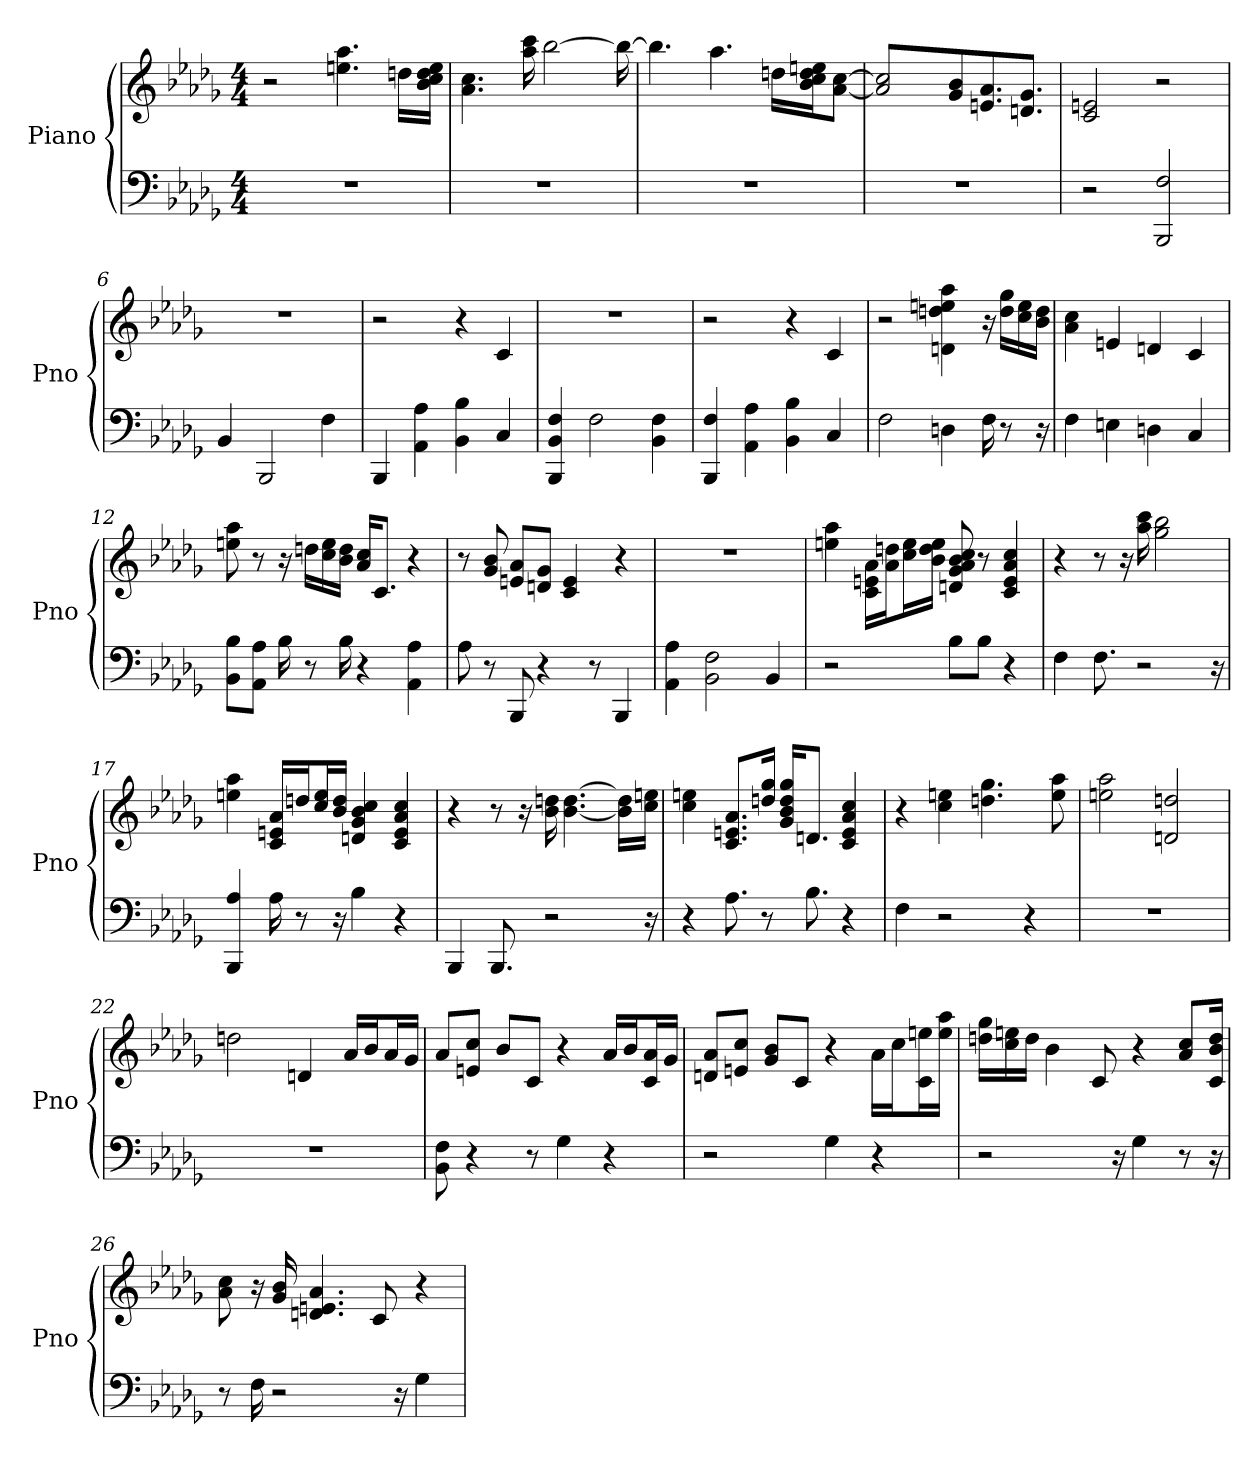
**kern	**kern
*part1	*part1
*staff2	*staff1
*I"Piano	*
*I'Pno	*
*clefF4	*clefG2
*k[b-e-a-d-g-]	*k[b-e-a-d-g-]
*D-:	*D-:
*M4/4	*M4/4
*MM65	*MM65
=1	=1
1r	2r
.	4.ee 4.aa-
.	16dd\LL
.	16cc\ 16ee\ 16b-\ 16dd\JJ
=2	=2
1r	4.cc 4.a-
.	16ccc 16aa-
.	[2bb-
.	16bb-_
=3	=3
1r	4.bb-]
.	4.aa-
.	16dd\LL
.	16ee\ 16cc\ 16b-\ 16dd\J
.	[8a-\ [8cc\J
=4	=4
1r	2a-] 2cc]
.	8b-/ 8g-/L
.	8.e/ 8.a-/J
.	8.g- 8.dJ
=5	=5
2r	2e 2c
2BBB- 2F	2r
=6	=6
4BB-	1r
2BBB-	.
4F	.
=7	=7
4BBB-	2r
4A- 4AA-	.
4B- 4BB-	4r
4C	4c
=8	=8
4F 4BB- 4BBB-	1r
2F	.
4BB- 4F	.
=9	=9
4F 4BBB-	2r
4A- 4AA-	.
4B- 4BB-	4r
4C	4c
=10	=10
2F	2r
4D	4ee 4aa- 4dd 4d
16F	16r
8r	16gg-\ 16dd\LL
.	16cc\ 16ee\
16r	16dd\ 16b-\JJ
=11	=11
4F	4cc 4a-
4E	4e
4D	4d
4C	4c
=12	=12
8B-\ 8BB-\L	8aa- 8ee
8AA-\ 8A-\J	8r
16B-	16r
8r	16dd\LL
.	16cc\ 16ee\
16B-	16dd\ 16b-\JJ
4r	16cc/ 16a-/KL
.	8.c/J
4AA- 4A-	4r
=13	=13
8A-	8r
8r	8g- 8b-
8BBB-	8e/ 8a-/L
4r	8g-/ 8d/J
.	4e 4c
8r	.
4BBB-	4r
=14	=14
4A- 4AA-	1r
2BB- 2F	.
4BB-	.
=15	=15
2r	4ee 4aa-
.	16a-\ 16e\ 16c\LL
.	16dd\ 16a-\J
.	16cc\ 16ee\L
.	16b-\ 16dd\ 16ee\JJ
8B-\L	8cc 8b- 8d 8g- 8a-
8B-\J	8r
4r	4a- 4cc 4c 4e
=16	=16
4F	4r
8.F	8r
.	16r
2r	16aa- 16ccc
.	2bb- 2gg-
16r	.
=17	=17
4A- 4BBB-	4ee 4aa-
16A-	16a-/ 16c/ 16e/LL
8r	16dd/J
.	16cc/ 16ee/L
16r	16dd/ 16b-/JJ
4B-	4cc 4d 4g- 4b-
4r	4cc 4e 4a- 4c
=18	=18
4BBB-	4r
8.BBB-	8r
.	16r
2r	16dd 16b-
.	[4.dd [4.b-
.	16dd]\ 16b-]\LL
16r	16ee\ 16cc\JJ
=19	=19
4r	4ee 4cc
8.A-	8.c/ 8.a-/ 8.e/L
8r	16gg-/ 16dd/Jk
.	16dd/ 16gg-/ 16b-/ 16g-/KL
8.B-	8.d/J
4r	4a- 4cc 4c 4e
=20	=20
4F	4r
2r	4ee 4cc
.	4.dd 4.gg-
4r	.
.	8aa- 8ee
=21	=21
1r	2aa- 2ee
.	2d 2dd
=22	=22
1r	2dd
.	4d
.	16a-/LL
.	16b-/J
.	16a-/L
.	16g-/JJ
=23	=23
8BB- 8F	8a-/L
4r	8cc/ 8e/J
.	8b-/L
8r	8c/J
4G-	4r
4r	16a-/LL
.	16b-/J
.	16a-/ 16c/L
.	16g-/JJ
=24	=24
2r	8d/ 8a-/L
.	8cc/ 8e/J
.	8b-/ 8g-/L
.	8c/J
4G-	4r
4r	16a-\LL
.	16cc\J
.	16ee\ 16c\L
.	16ee\ 16aa-\JJ
=25	=25
2r	16gg-\ 16dd\LL
.	16cc\ 16ee\
.	16dd\JJ
.	4b-
.	8c
16r	.
4G-	4r
8r	8a-/ 8cc/L
16r	16dd/ 16b-/ 16c/Jk
=26	=26
8r	8cc 8a-
16F	16r
2r	16g- 16b-
.	4.a- 4.d 4.e
.	8c
16r	.
4G-	4r
=	=
*-	*-
